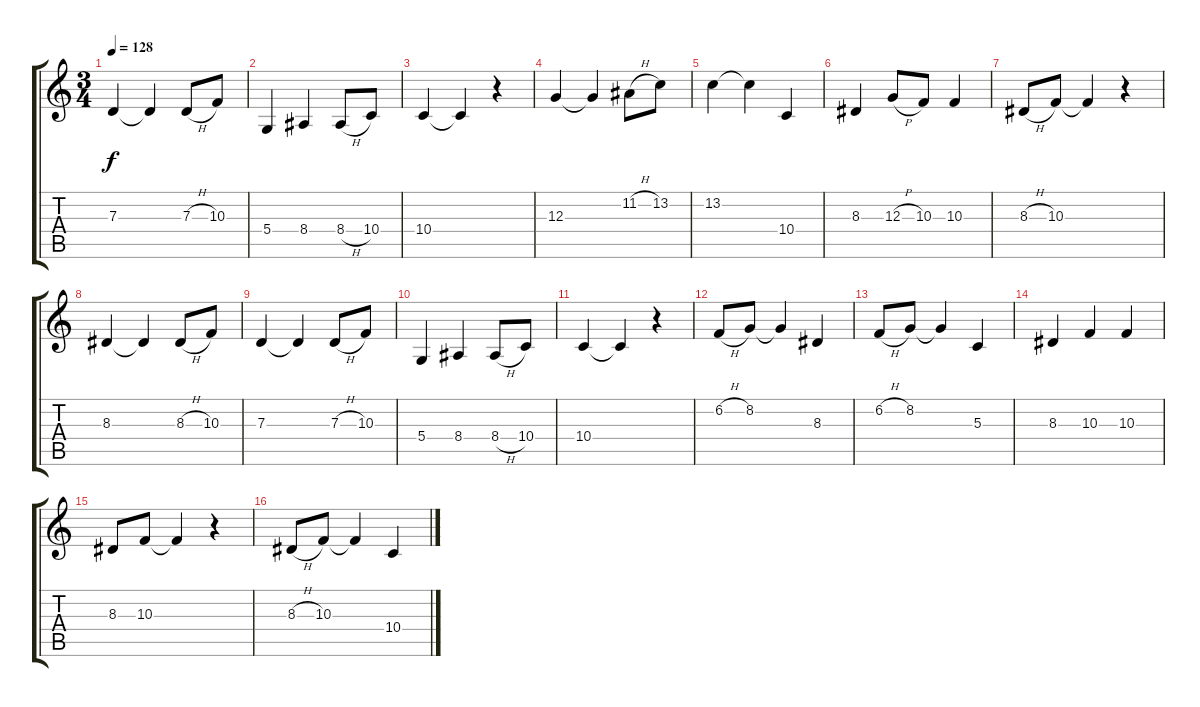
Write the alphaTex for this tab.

\track "" {instrument pad6metallic}
\staff {score tabs}
\tuning (E4 B3 G3 D3 A2 E2) {hide}
\ts (3 4)
\tempo 128
\clef g2
\ks c
7.3.4{dy f} 7.3{t}.4 7.3{h}.8 10.3.8 |
5.4.4 8.4.4 8.4{h}.8 10.4.8 |
10.4.4 10.4{t}.4 r.4 |
12.3.4 12.3{t}.4 11.2{h}.8 13.2.8 |
13.2.4 13.2{t}.4 10.4.4 |
8.3.4 12.3{h}.8 10.3.8 10.3.4 |
8.3{h}.8 10.3.8 10.3{t}.4 r.4 |
8.3.4 8.3{t}.4 8.3{h}.8 10.3.8 |
7.3.4 7.3{t}.4 7.3{h}.8 10.3.8 |
5.4.4 8.4.4 8.4{h}.8 10.4.8 |
10.4.4 10.4{t}.4 r.4 |
6.2{h}.8 8.2.8 8.2{t}.4 8.3.4 |
6.2{h}.8 8.2.8 8.2{t}.4 5.3.4 |
8.3.4 10.3.4 10.3.4 |
8.3.8 10.3.8 10.3{t}.4 r.4 |
8.3{h}.8 10.3.8 10.3{t}.4 10.4.4
